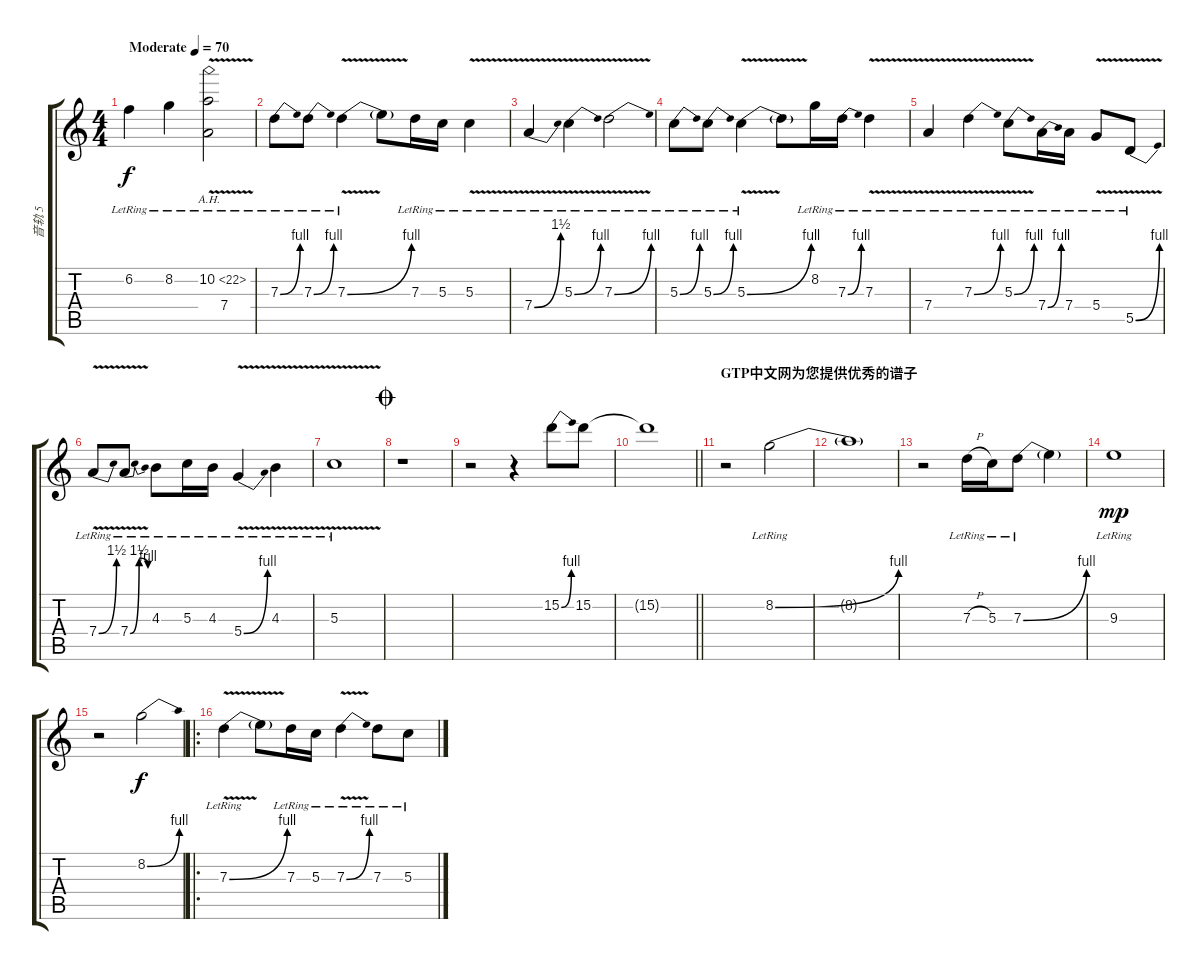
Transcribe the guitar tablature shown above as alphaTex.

\track ("音轨 5" "音轨 5") {instrument distortionguitar}
\staff {score tabs}
\tuning (E4 B3 G3 D3 A2 E2) {hide}
\ts (4 4)
\tempo (70 "Moderate")
\clef g2
\ks c
6.2{lr}.4{dy f instrument distortionguitar} 8.2{lr}.4 (10.2{ah 12 v lr} 7.4{lr}).2 |
7.3{be (bend 0 0 60 4) lr}.8 7.3{be (bend 0 0 60 4) lr}.8 7.3{be (bend 0 0 60 4) v lr}.4 7.3{t}.8 7.3{lr}.16 5.3{lr}.16 5.3{v lr}.4 |
7.4{be (bend 0 0 60 6) v lr}.4 5.3{be (bend 0 0 60 4) v lr}.4 7.3{be (bend 0 0 60 4) v lr}.2 |
5.3{be (bend 0 0 60 4) lr}.8 5.3{be (bend 0 0 60 4) lr}.8 5.3{be (bend 0 0 60 4) v lr}.4 5.3{t}.8 8.2{lr}.16 7.3{be (bend 0 0 60 4) lr}.16 7.3{v lr}.4 |
7.4{v lr}.4 7.3{be (bend 0 0 60 4) v lr}.4 5.3{be (bend 0 0 60 4) v lr}.8 7.4{be (bend 0 0 60 4) lr}.16 7.4{lr}.16 5.4{v lr}.8 5.5{be (bend 0 0 60 4) v lr}.8 |
7.4{be (bend 0 0 60 6) v lr}.8 7.4{be (bendrelease 0 0 15 6 58 6 60 4) v lr}.8 4.3{lr}.8 5.3{lr}.16 4.3{lr}.16 5.4{be (bend 0 0 60 4) v lr}.4 4.3{v lr}.4 |
5.3{v lr}.1 |
\jump coda
r.1 |
r.2 r.4 15.2{be (bend 0 0 60 4)}.8 15.2.8 |
\barLineRight lightlight
15.2{t}.1 |
\section ("" "GTP中文网为您提供优秀的谱子")
r.2 8.2{be (bend 0 0 60 4) lr}.2 |
8.2{t}.1 |
r.2 7.3{h lr}.16 5.3{lr}.16 7.3{be (bend 0 0 60 4) lr}.8 7.3{t}.4 |
9.3{lr}.1{dy mp} |
r.2 8.2{be (bend 0 0 60 4)}.2{dy f} |
\ro
7.3{be (bend 0 0 60 4) v lr}.4 7.3{t}.8 7.3{lr}.16 5.3{lr}.16 7.3{be (bend 0 0 60 4) v lr}.4 7.3{lr}.8 5.3{lr}.8
